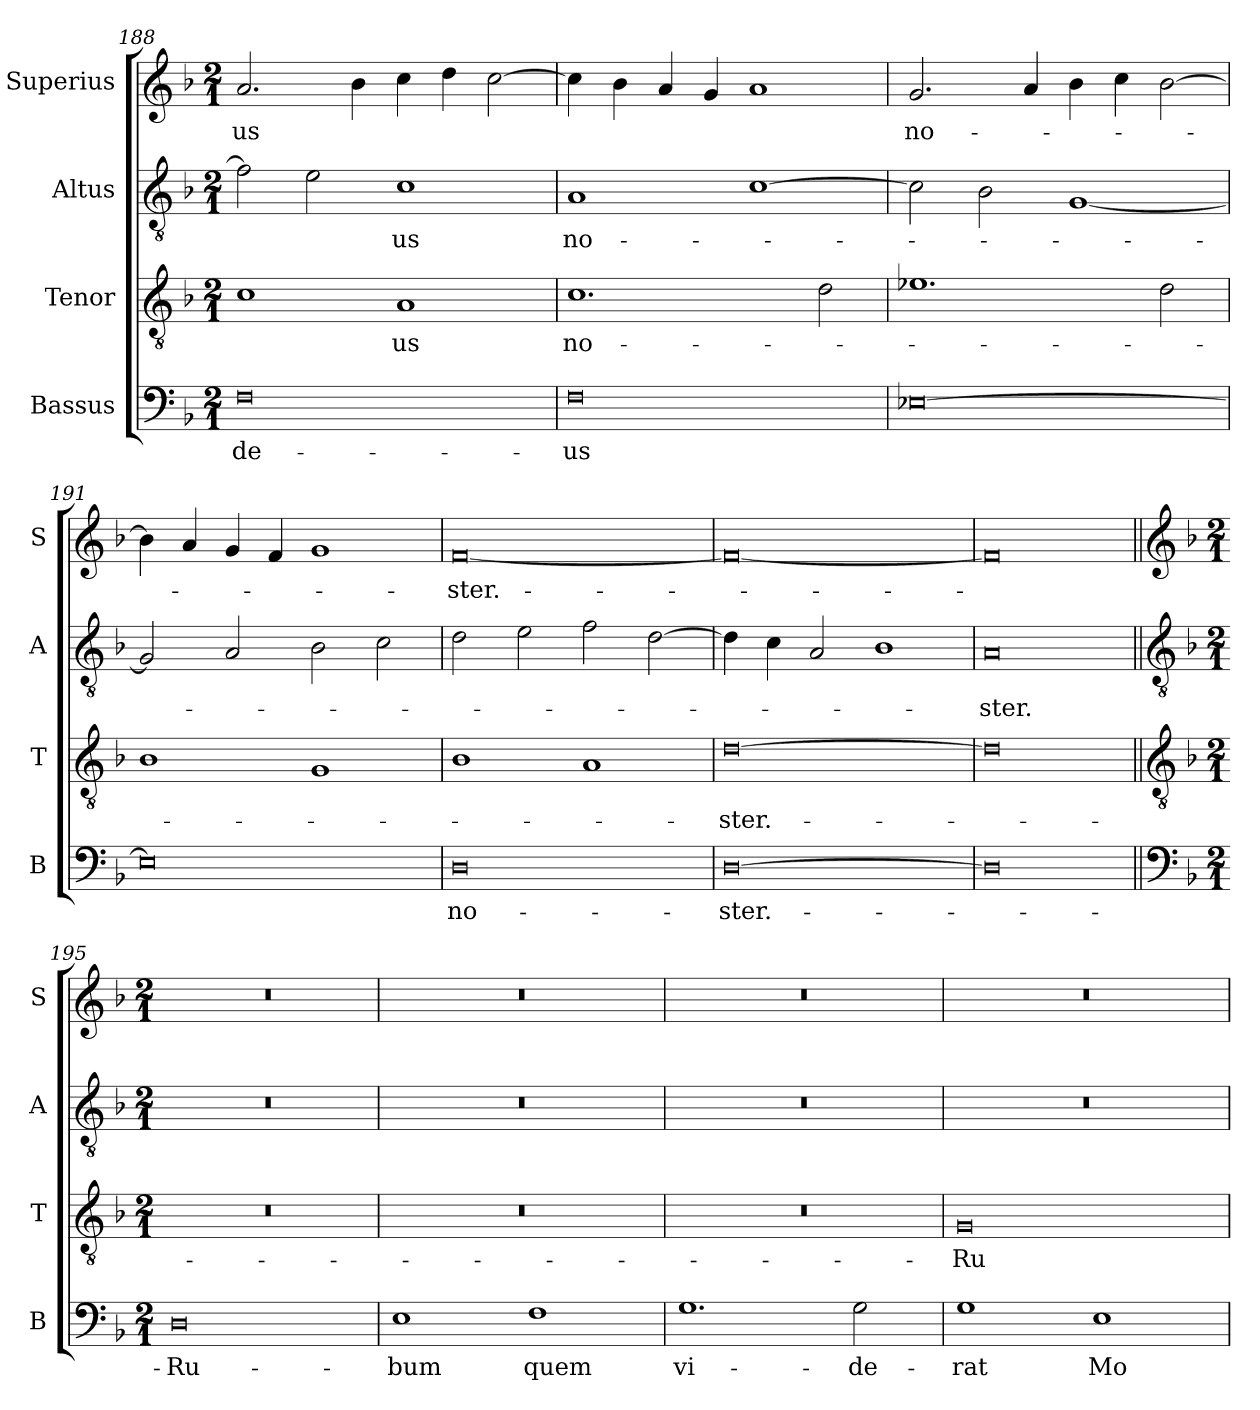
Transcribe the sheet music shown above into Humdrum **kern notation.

**kern	**text	**kern	**text	**kern	**text	**kern	**text
*part4	*part4	*part3	*part3	*part2	*part2	*part1	*part1
*staff4	*staff4	*staff3	*staff3	*staff2	*staff2	*staff1	*staff1
*I"Bassus	*	*I"Tenor	*	*I"Altus	*	*I"Superius	*
*I'B	*	*I'T	*	*I'A	*	*I'S	*
*clefF4	*	*clefGv2	*	*clefGv2	*	*clefG2	*
*k[b-]	*	*k[b-]	*	*k[b-]	*	*k[b-]	*
*M2/1	*	*M2/1	*	*M2/1	*	*M2/1	*
=188	=188	=188	=188	=188	=188	=188	=188
0F	de-	1c	.	2f]	.	2.a	-us
.	.	.	.	2e	.	.	.
.	.	.	.	.	.	4b-	.
.	.	1A	-us	1c	-us	4cc	.
.	.	.	.	.	.	4dd	.
.	.	.	.	.	.	[2cc	.
=189	=189	=189	=189	=189	=189	=189	=189
0F	-us	1.c	no-	1A	no-	4cc]	.
.	.	.	.	.	.	4b-	.
.	.	.	.	.	.	4a	.
.	.	.	.	.	.	4g	.
.	.	.	.	[1c	.	1a	.
.	.	2d	.	.	.	.	.
=190	=190	=190	=190	=190	=190	=190	=190
[0E-X	.	1.e-X	.	2c]	.	2.g	no-
.	.	.	.	2B-	.	.	.
.	.	.	.	.	.	4a	.
.	.	.	.	[1G	.	4b-	.
.	.	.	.	.	.	4cc	.
.	.	2d	.	.	.	[2b-	.
=191	=191	=191	=191	=191	=191	=191	=191
0E-]	.	1B-	.	2G]	.	4b-]	.
.	.	.	.	.	.	4a	.
.	.	.	.	2A	.	4g	.
.	.	.	.	.	.	4f	.
.	.	1G	.	2B-	.	1g	.
.	.	.	.	2c	.	.	.
=192	=192	=192	=192	=192	=192	=192	=192
0D	no-	1B-	.	2d	.	[0f	-ster.-
.	.	.	.	2e	.	.	.
.	.	1A	.	2f	.	.	.
.	.	.	.	[2d	.	.	.
=193	=193	=193	=193	=193	=193	=193	=193
[0D	-ster.-	[0d	-ster.-	4d]	.	0f_	.
.	.	.	.	4c	.	.	.
.	.	.	.	2A	.	.	.
.	.	.	.	1B-	.	.	.
=194	=194	=194	=194	=194	=194	=194	=194
0D]	.	0d]	.	0A	-ster.-	0f]	.
!!LO:LB:g=z
=195||	=195||	=195||	=195||	=195||	=195||	=195||	=195||
*clefF4	*	*clefGv2	*	*clefGv2	*	*clefG2	*
*k[b-]	*	*k[b-]	*	*k[b-]	*	*k[b-]	*
*M2/1	*	*M2/1	*	*M2/1	*	*M2/1	*
0D	-Ru-	0r	.	0r	.	0r	.
=196	=196	=196	=196	=196	=196	=196	=196
1E	-bum	0r	.	0r	.	0r	.
1F	quem	.	.	.	.	.	.
=197	=197	=197	=197	=197	=197	=197	=197
1.G	vi-	0r	.	0r	.	0r	.
2G	-de-	.	.	.	.	.	.
=198	=198	=198	=198	=198	=198	=198	=198
1G	-rat	0G	-Ru-	0r	.	0r	.
1E	Mo-	.	.	.	.	.	.
=	=	=	=	=	=	=	=
*-	*-	*-	*-	*-	*-	*-	*-
